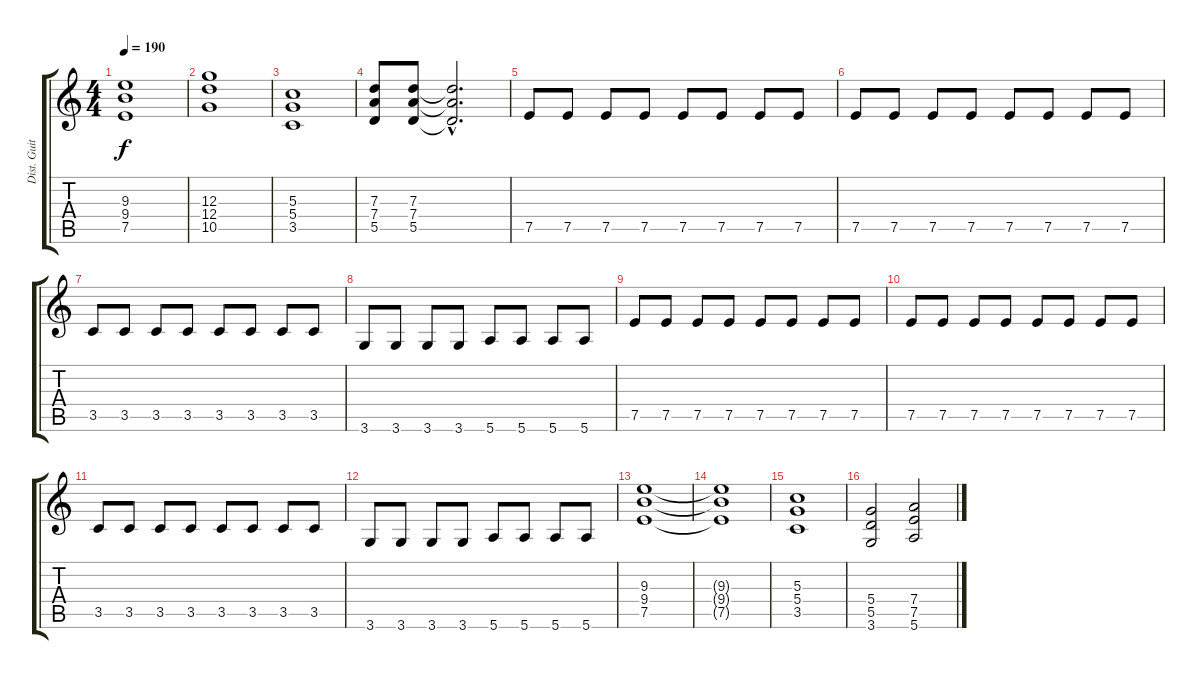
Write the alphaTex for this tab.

\track ("Dist. Guitar 2" "Dist. Guit") {instrument distortionguitar}
\staff {score tabs}
\tuning (E4 B3 G3 D3 A2 E2) {hide}
\ts (4 4)
\tempo 190
\clef g2
\ks c
(9.3 9.4 7.5).1{dy f} |
(12.3 12.4 10.5).1 |
(5.3 5.4 3.5).1 |
(7.3 7.4 5.5).8 (7.3 7.4 5.5).8 (7.3{hac t} 7.4{hac t} 5.5{hac t}).2{d} |
7.5.8 7.5.8 7.5.8 7.5.8 7.5.8 7.5.8 7.5.8 7.5.8 |
7.5.8 7.5.8 7.5.8 7.5.8 7.5.8 7.5.8 7.5.8 7.5.8 |
3.5.8 3.5.8 3.5.8 3.5.8 3.5.8 3.5.8 3.5.8 3.5.8 |
3.6.8 3.6.8 3.6.8 3.6.8 5.6.8 5.6.8 5.6.8 5.6.8 |
7.5.8 7.5.8 7.5.8 7.5.8 7.5.8 7.5.8 7.5.8 7.5.8 |
7.5.8 7.5.8 7.5.8 7.5.8 7.5.8 7.5.8 7.5.8 7.5.8 |
3.5.8 3.5.8 3.5.8 3.5.8 3.5.8 3.5.8 3.5.8 3.5.8 |
3.6.8 3.6.8 3.6.8 3.6.8 5.6.8 5.6.8 5.6.8 5.6.8 |
(9.3 9.4 7.5).1 |
(9.3{t} 9.4{t} 7.5{t}).1 |
(5.3 5.4 3.5).1 |
(5.4 5.5 3.6).2 (7.4 7.5 5.6).2
